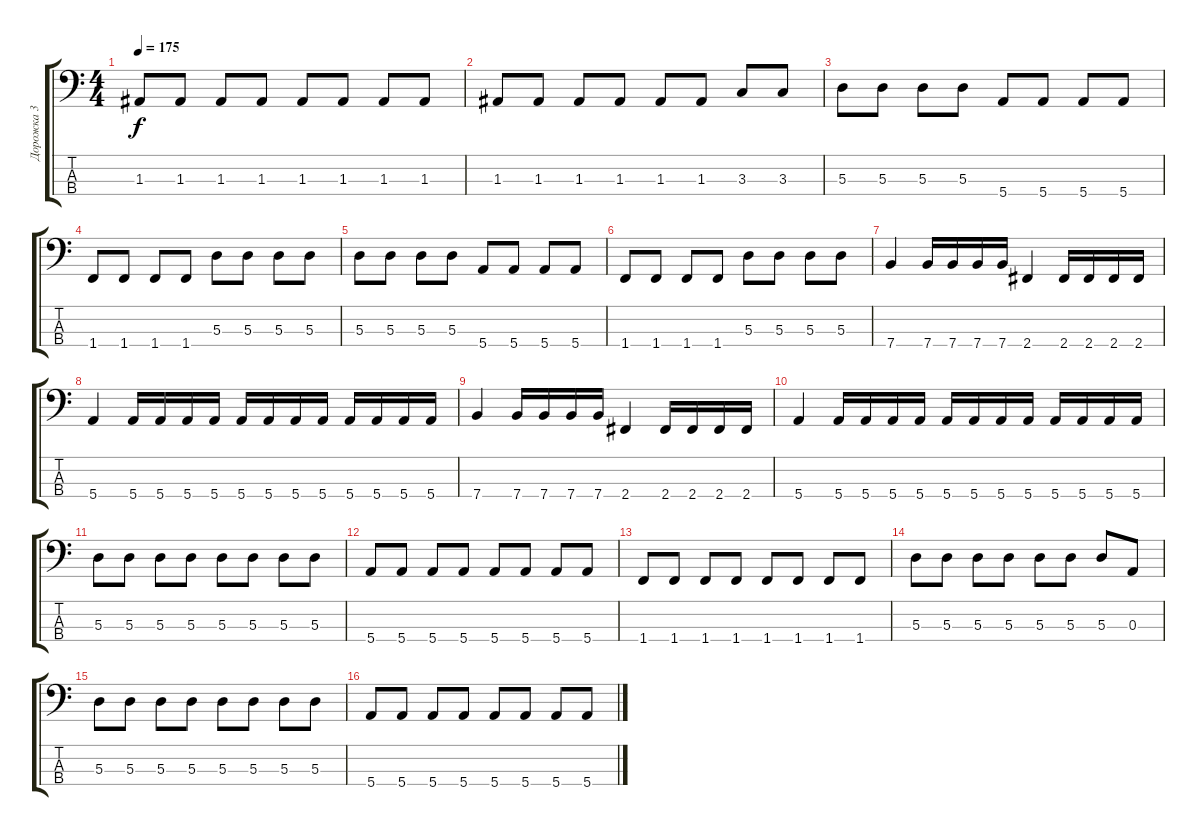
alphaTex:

\track ("Дорожка 3" "Дорожка 3") {instrument electricbassfinger}
\staff {score tabs}
\tuning (G2 D2 A1 E1) {hide}
\ts (4 4)
\tempo 175
\clef f4
\ks c
1.3.8{dy f} 1.3.8 1.3.8 1.3.8 1.3.8 1.3.8 1.3.8 1.3.8 |
1.3.8 1.3.8 1.3.8 1.3.8 1.3.8 1.3.8 3.3.8 3.3.8 |
5.3.8 5.3.8 5.3.8 5.3.8 5.4.8 5.4.8 5.4.8 5.4.8 |
1.4.8 1.4.8 1.4.8 1.4.8 5.3.8 5.3.8 5.3.8 5.3.8 |
5.3.8 5.3.8 5.3.8 5.3.8 5.4.8 5.4.8 5.4.8 5.4.8 |
1.4.8 1.4.8 1.4.8 1.4.8 5.3.8 5.3.8 5.3.8 5.3.8 |
7.4.4 7.4.16 7.4.16 7.4.16 7.4.16 2.4.4 2.4.16 2.4.16 2.4.16 2.4.16 |
5.4.4 5.4.16 5.4.16 5.4.16 5.4.16 5.4.16 5.4.16 5.4.16 5.4.16 5.4.16 5.4.16 5.4.16 5.4.16 |
7.4.4 7.4.16 7.4.16 7.4.16 7.4.16 2.4.4 2.4.16 2.4.16 2.4.16 2.4.16 |
5.4.4 5.4.16 5.4.16 5.4.16 5.4.16 5.4.16 5.4.16 5.4.16 5.4.16 5.4.16 5.4.16 5.4.16 5.4.16 |
5.3.8 5.3.8 5.3.8 5.3.8 5.3.8 5.3.8 5.3.8 5.3.8 |
5.4.8 5.4.8 5.4.8 5.4.8 5.4.8 5.4.8 5.4.8 5.4.8 |
1.4.8 1.4.8 1.4.8 1.4.8 1.4.8 1.4.8 1.4.8 1.4.8 |
5.3.8 5.3.8 5.3.8 5.3.8 5.3.8 5.3.8 5.3.8 0.3.8 |
5.3.8 5.3.8 5.3.8 5.3.8 5.3.8 5.3.8 5.3.8 5.3.8 |
5.4.8 5.4.8 5.4.8 5.4.8 5.4.8 5.4.8 5.4.8 5.4.8
